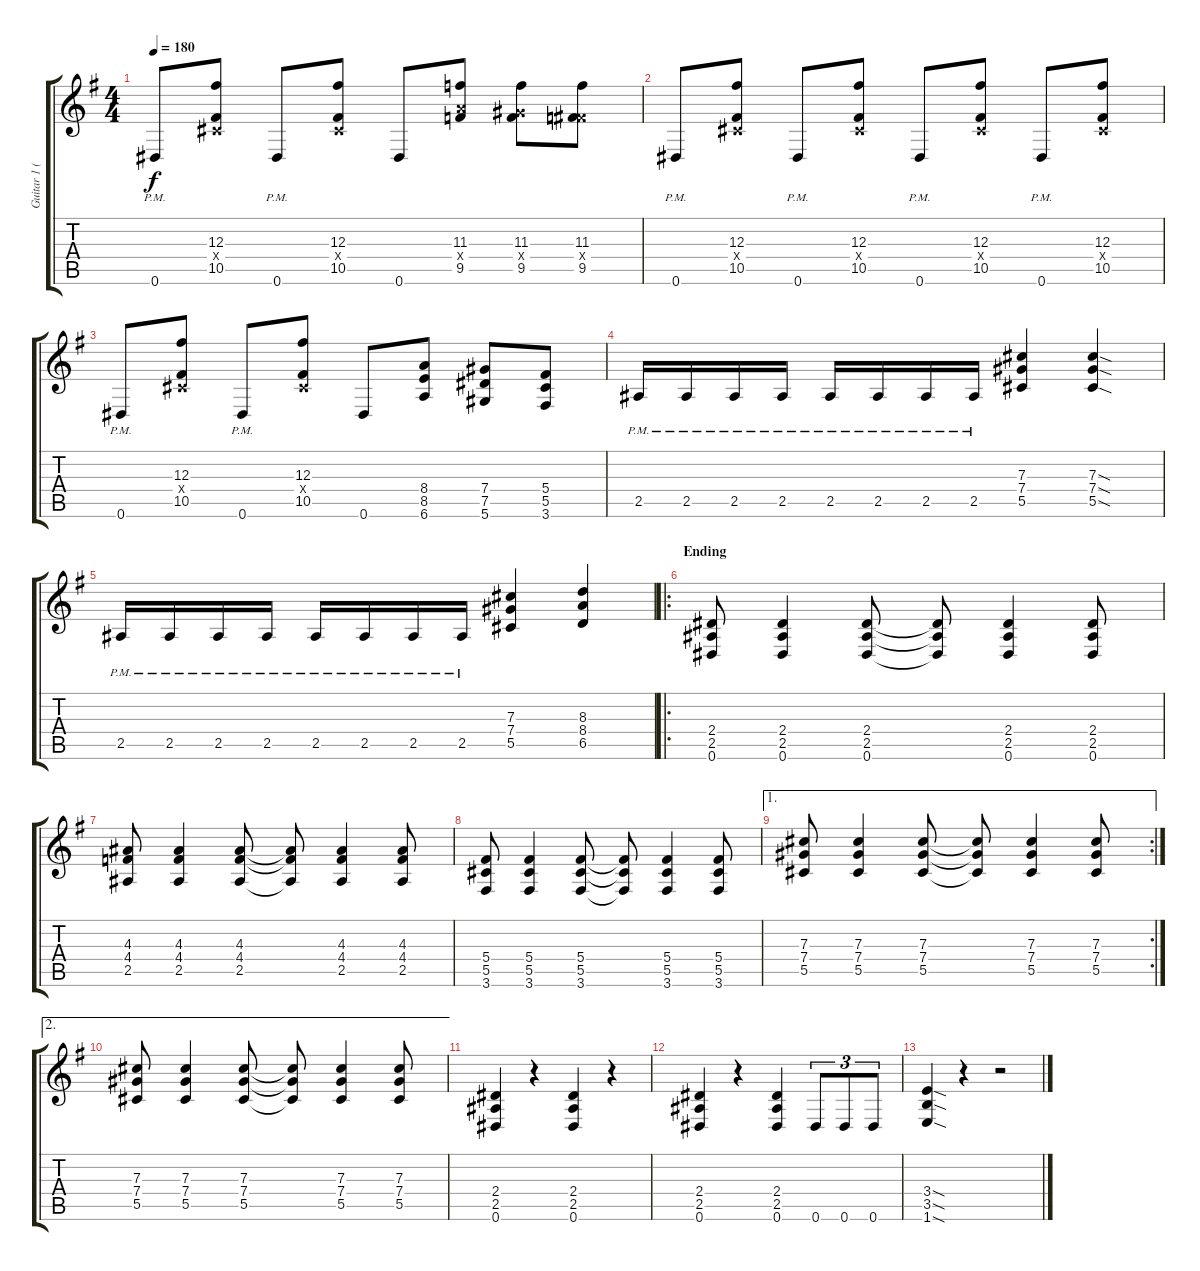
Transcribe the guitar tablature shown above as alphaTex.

\track ("Guitar 1 (Deryck)" "Guitar 1 (") {instrument distortionguitar}
\staff {score tabs}
\tuning (Eb4 Bb3 Gb3 Db3 Ab2 Eb2) {hide}
\ts (4 4)
\tempo 180
\clef g2
\ks g
0.6{pm}.8{dy f} (12.3 0.4{x} 10.5).8 0.6{pm}.8 (12.3 0.4{x} 10.5).8 0.6.8 (11.3 8.4{x} 9.5).8 (11.3 7.4{x} 9.5).8 (11.3 5.4{x} 9.5).8 |
0.6{pm}.8 (12.3 0.4{x} 10.5).8 0.6{pm}.8 (12.3 0.4{x} 10.5).8 0.6{pm}.8 (12.3 0.4{x} 10.5).8 0.6{pm}.8 (12.3 0.4{x} 10.5).8 |
0.6{pm}.8 (12.3 0.4{x} 10.5).8 0.6{pm}.8 (12.3 0.4{x} 10.5).8 0.6.8 (8.4 8.5 6.6).8 (7.4 7.5 5.6).8 (5.4 5.5 3.6).8 |
2.5{pm}.16 2.5{pm}.16 2.5{pm}.16 2.5{pm}.16 2.5{pm}.16 2.5{pm}.16 2.5{pm}.16 2.5{pm}.16 (7.3 7.4 5.5).4 (7.3{sod} 7.4{sod} 5.5{sod}).4 |
2.5{pm}.16 2.5{pm}.16 2.5{pm}.16 2.5{pm}.16 2.5{pm}.16 2.5{pm}.16 2.5{pm}.16 2.5{pm}.16 (7.3 7.4 5.5).4 (8.3 8.4 6.5).4 |
\ro
\section ("" "Ending")
(2.4 2.5 0.6).8 (2.4 2.5 0.6).4 (2.4 2.5 0.6).8 (2.4{t} 2.5{t} 0.6{t}).8 (2.4 2.5 0.6).4 (2.4 2.5 0.6).8 |
(4.3 4.4 2.5).8 (4.3 4.4 2.5).4 (4.3 4.4 2.5).8 (4.3{t} 4.4{t} 2.5{t}).8 (4.3 4.4 2.5).4 (4.3 4.4 2.5).8 |
(5.4 5.5 3.6).8 (5.4 5.5 3.6).4 (5.4 5.5 3.6).8 (5.4{t} 5.5{t} 3.6{t}).8 (5.4 5.5 3.6).4 (5.4 5.5 3.6).8 |
\ae 1
\rc 2
(7.3 7.4 5.5).8 (7.3 7.4 5.5).4 (7.3 7.4 5.5).8 (7.3{t} 7.4{t} 5.5{t}).8 (7.3 7.4 5.5).4 (7.3 7.4 5.5).8 |
\ae 2
(7.3 7.4 5.5).8 (7.3 7.4 5.5).4 (7.3 7.4 5.5).8 (7.3{t} 7.4{t} 5.5{t}).8 (7.3 7.4 5.5).4 (7.3 7.4 5.5).8 |
(2.4 2.5 0.6).4 r.4 (2.4 2.5 0.6).4 r.4 |
(2.4 2.5 0.6).4 r.4 (2.4 2.5 0.6).4 0.6.8{tu (3 2)} 0.6.8{tu (3 2)} 0.6.8{tu (3 2)} |
(3.4{sod} 3.5{sod} 1.6{sod}).4 r.4 r.2
